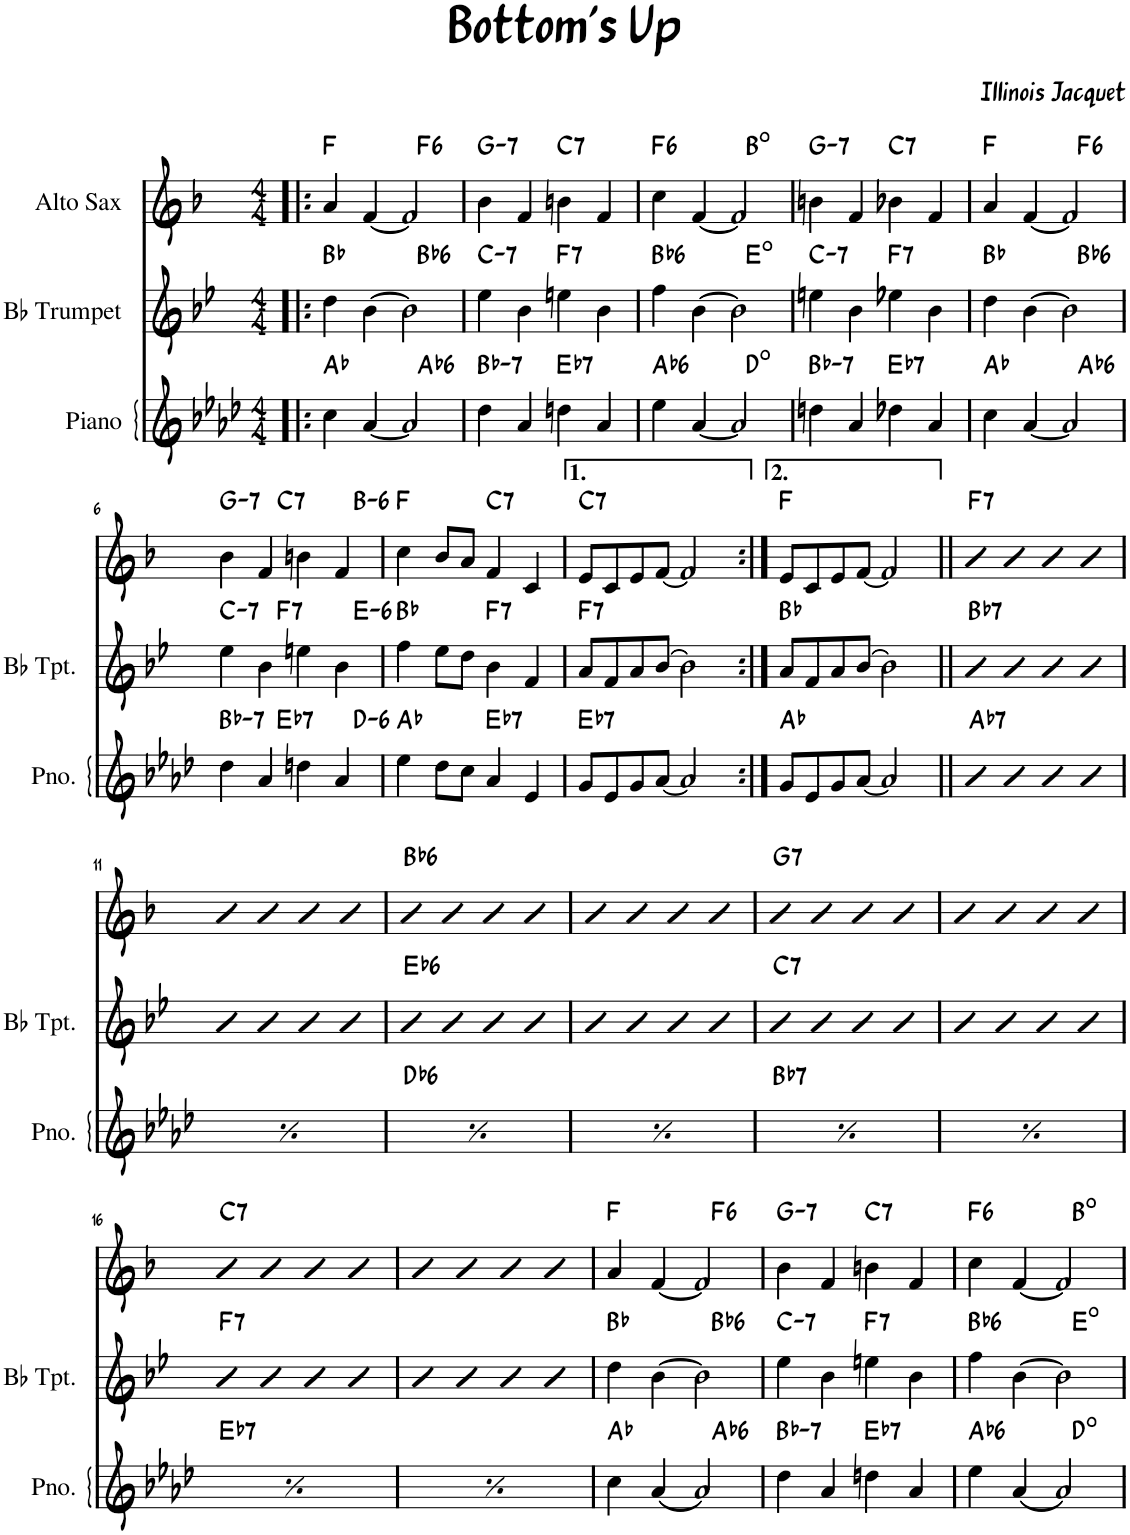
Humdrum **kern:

**kern	**harte	**kern	**harte	**kern	**harte
*part3	*part3	*part2	*part2	*part1	*part1
*staff3	*	*staff2	*	*staff1	*
*I"Piano	*	*I"Bb Trumpet	*	*I"Alto Sax	*
*I'Pno.	*	*I'Bb Tpt.	*	*I'Sax	*
*clefG2	*	*clefG2	*	*clefG2	*
*	*	*Trd1c2	*	*Trd5c9	*
*k[b-e-a-d-]	*	*k[b-e-]	*	*k[b-]	*
*M4/4	*	*M4/4	*	*M4/4	*
=1!|:	=1!|:	=1!|:	=1!|:	=1!|:	=1!|:
*^	*	*^	*	*^	*
4cc\	2ryy	Ab:maj	4dd\	2ryy	Bb:maj	4a/	2ryy	F:maj
[4a-/	.	.	[4b-\	.	.	[4f/	.	.
2a-/]	8ryy	.	2b-\]	8ryy	.	2f/]	8ryy	.
!	!	!LO:H:kt=6	!	!	!LO:H:kt=6	!	!	!LO:H:kt=6
.	4.ryy	Ab:maj6	.	4.ryy	Bb:maj6	.	4.ryy	F:maj6
=2	=2	=2	=2	=2	=2	=2	=2	=2
!	!	!LO:H:kt=7	!	!	!LO:H:kt=7	!	!	!LO:H:kt=7
*v	*v	*	*	*	*	*v	*v	*
*	*	*v	*v	*	*	*
4dd-\	Bb:min7	4ee-\	C:min7	4b-\	G:min7
4a-/	.	4b-\	.	4f/	.
!	!LO:H:kt=7	!	!LO:H:kt=7	!	!LO:H:kt=7
4ddn\	Eb:7	4een\	F:7	4bn\	C:7
4a-/	.	4b-\	.	4f/	.
=3	=3	=3	=3	=3	=3
!	!LO:H:kt=6	!	!LO:H:kt=6	!	!LO:H:kt=6
*^	*	*^	*	*^	*
4ee-\	2ryy	Ab:maj6	4ff\	2ryy	Bb:maj6	4cc\	2ryy	F:maj6
[4a-/	.	.	[4b-\	.	.	[4f/	.	.
2a-/]	8ryy	.	2b-\]	8ryy	.	2f/]	8ryy	.
.	4.ryy	D:dim	.	4.ryy	E:dim	.	4.ryy	B:dim
=4	=4	=4	=4	=4	=4	=4	=4	=4
!	!	!LO:H:kt=7	!	!	!LO:H:kt=7	!	!	!LO:H:kt=7
*v	*v	*	*	*	*	*v	*v	*
*	*	*v	*v	*	*	*
4ddn\	Bb:min7	4een\	C:min7	4bn\	G:min7
4a-/	.	4b-\	.	4f/	.
!	!LO:H:kt=7	!	!LO:H:kt=7	!	!LO:H:kt=7
4dd-X\	Eb:7	4ee-X\	F:7	4b-X\	C:7
4a-/	.	4b-\	.	4f/	.
=5	=5	=5	=5	=5	=5
*^	*	*^	*	*^	*
4cc\	2ryy	Ab:maj	4dd\	2ryy	Bb:maj	4a/	2ryy	F:maj
[4a-/	.	.	[4b-\	.	.	[4f/	.	.
2a-/]	8ryy	.	2b-\]	8ryy	.	2f/]	8ryy	.
!	!	!LO:H:kt=6	!	!	!LO:H:kt=6	!	!	!LO:H:kt=6
.	4.ryy	Ab:maj6	.	4.ryy	Bb:maj6	.	4.ryy	F:maj6
!!LO:LB:g=z	!!
=6	=6	=6	=6	=6	=6	=6	=6	=6
!	!	!LO:H:kt=7	!	!	!LO:H:kt=7	!	!	!LO:H:kt=7
4dd-\	4.ryy	Bb:min7	4ee-\	4.ryy	C:min7	4b-\	4.ryy	G:min7
4a-/	.	.	4b-\	.	.	4f/	.	.
!	!	!LO:H:kt=7	!	!	!LO:H:kt=7	!	!	!LO:H:kt=7
.	2ryy	Eb:7	.	2ryy	F:7	.	2ryy	C:7
4ddn\	.	.	4een\	.	.	4bn\	.	.
4a-/	.	.	4b-\	.	.	4f/	.	.
!	!	!LO:H:kt=6	!	!	!LO:H:kt=6	!	!	!LO:H:kt=6
.	8ryy	D:min6	.	8ryy	E:min6	.	8ryy	B:min6
*v	*v	*	*	*	*	*v	*v	*
*	*	*v	*v	*	*	*
=7	=7	=7	=7	=7	=7
4ee-\	Ab:maj	4ff\	Bb:maj	4cc\	F:maj
8dd-\L	.	8ee-\L	.	8b-/L	.
8cc\J	.	8dd\J	.	8a/J	.
!	!LO:H:kt=7	!	!LO:H:kt=7	!	!LO:H:kt=7
4a-/	Eb:7	4b-\	F:7	4f/	C:7
4e-/	.	4f/	.	4c/	.
=8	=8	=8	=8	=8	=8
!	!LO:H:kt=7	!	!LO:H:kt=7	!	!LO:H:kt=7
8g/L	Eb:7	8a/L	F:7	8e/L	C:7
8e-/	.	8f/	.	8c/	.
8g/	.	8a/	.	8e/	.
[8a-/J	.	[8b-/J	.	[8f/J	.
2a-/]	.	2b-\]	.	2f/]	.
=9:|!	=9:|!	=9:|!	=9:|!	=9:|!	=9:|!
8g/L	Ab:maj	8a/L	Bb:maj	8e/L	F:maj
8e-/	.	8f/	.	8c/	.
8g/	.	8a/	.	8e/	.
[8a-/J	.	[8b-/J	.	[8f/J	.
2a-/]	.	2b-\]	.	2f/]	.
=10||	=10||	=10||	=10||	=10||	=10||
!	!LO:H:kt=7	!	!LO:H:kt=7	!	!LO:H:kt=7
4dd-	Ab:7	4ee-	Bb:7	4b-	F:7
4dd-	.	4ee-	.	4b-	.
4dd-	.	4ee-	.	4b-	.
4dd-	.	4ee-	.	4b-	.
!!LO:LB:g=z
=11	=11	=11	=11	=11	=11
!	!LO:H:kt=7	!	!	!	!
4dd-	Ab:7	4ee-	.	4b-	.
4dd-	.	4ee-	.	4b-	.
4dd-	.	4ee-	.	4b-	.
4dd-	.	4ee-	.	4b-	.
=12	=12	=12	=12	=12	=12
!	!LO:H:kt=7	!	!LO:H:kt=6	!	!LO:H:kt=6
4dd-	Ab:7	4ee-	Eb:maj6	4b-	Bb:maj6
4dd-	.	4ee-	.	4b-	.
4dd-	.	4ee-	.	4b-	.
4dd-	.	4ee-	.	4b-	.
=13	=13	=13	=13	=13	=13
!	!LO:H:kt=7	!	!	!	!
4dd-	Ab:7	4ee-	.	4b-	.
4dd-	.	4ee-	.	4b-	.
4dd-	.	4ee-	.	4b-	.
4dd-	.	4ee-	.	4b-	.
=14	=14	=14	=14	=14	=14
!	!LO:H:kt=7	!	!LO:H:kt=7	!	!LO:H:kt=7
4dd-	Ab:7	4ee-	C:7	4b-	G:7
4dd-	.	4ee-	.	4b-	.
4dd-	.	4ee-	.	4b-	.
4dd-	.	4ee-	.	4b-	.
=15	=15	=15	=15	=15	=15
!	!LO:H:kt=7	!	!	!	!
4dd-	Ab:7	4ee-	.	4b-	.
4dd-	.	4ee-	.	4b-	.
4dd-	.	4ee-	.	4b-	.
4dd-	.	4ee-	.	4b-	.
!!LO:LB:g=z
=16	=16	=16	=16	=16	=16
!	!LO:H:kt=7	!	!LO:H:kt=7	!	!LO:H:kt=7
4dd-	Ab:7	4ee-	F:7	4b-	C:7
4dd-	.	4ee-	.	4b-	.
4dd-	.	4ee-	.	4b-	.
4dd-	.	4ee-	.	4b-	.
=17	=17	=17	=17	=17	=17
!	!LO:H:kt=7	!	!	!	!
4dd-	Ab:7	4ee-	.	4b-	.
4dd-	.	4ee-	.	4b-	.
4dd-	.	4ee-	.	4b-	.
4dd-	.	4ee-	.	4b-	.
=18	=18	=18	=18	=18	=18
*^	*	*^	*	*^	*
4cc\	2ryy	Ab:maj	4dd\	2ryy	Bb:maj	4a/	2ryy	F:maj
[4a-/	.	.	[4b-\	.	.	[4f/	.	.
2a-/]	8ryy	.	2b-\]	8ryy	.	2f/]	8ryy	.
!	!	!LO:H:kt=6	!	!	!LO:H:kt=6	!	!	!LO:H:kt=6
.	4.ryy	Ab:maj6	.	4.ryy	Bb:maj6	.	4.ryy	F:maj6
=19	=19	=19	=19	=19	=19	=19	=19	=19
!	!	!LO:H:kt=7	!	!	!LO:H:kt=7	!	!	!LO:H:kt=7
*v	*v	*	*	*	*	*v	*v	*
*	*	*v	*v	*	*	*
4dd-\	Bb:min7	4ee-\	C:min7	4b-\	G:min7
4a-/	.	4b-\	.	4f/	.
!	!LO:H:kt=7	!	!LO:H:kt=7	!	!LO:H:kt=7
4ddn\	Eb:7	4een\	F:7	4bn\	C:7
4a-/	.	4b-\	.	4f/	.
=20	=20	=20	=20	=20	=20
!	!LO:H:kt=6	!	!LO:H:kt=6	!	!LO:H:kt=6
*^	*	*^	*	*^	*
4ee-\	2ryy	Ab:maj6	4ff\	2ryy	Bb:maj6	4cc\	2ryy	F:maj6
[4a-/	.	.	[4b-\	.	.	[4f/	.	.
2a-/]	8ryy	.	2b-\]	8ryy	.	2f/]	8ryy	.
.	4.ryy	D:dim	.	4.ryy	E:dim	.	4.ryy	B:dim
*v	*v	*	*	*	*	*v	*v	*
*	*	*v	*v	*	*	*
=	=	=	=	=	=
*-	*-	*-	*-	*-	*-
